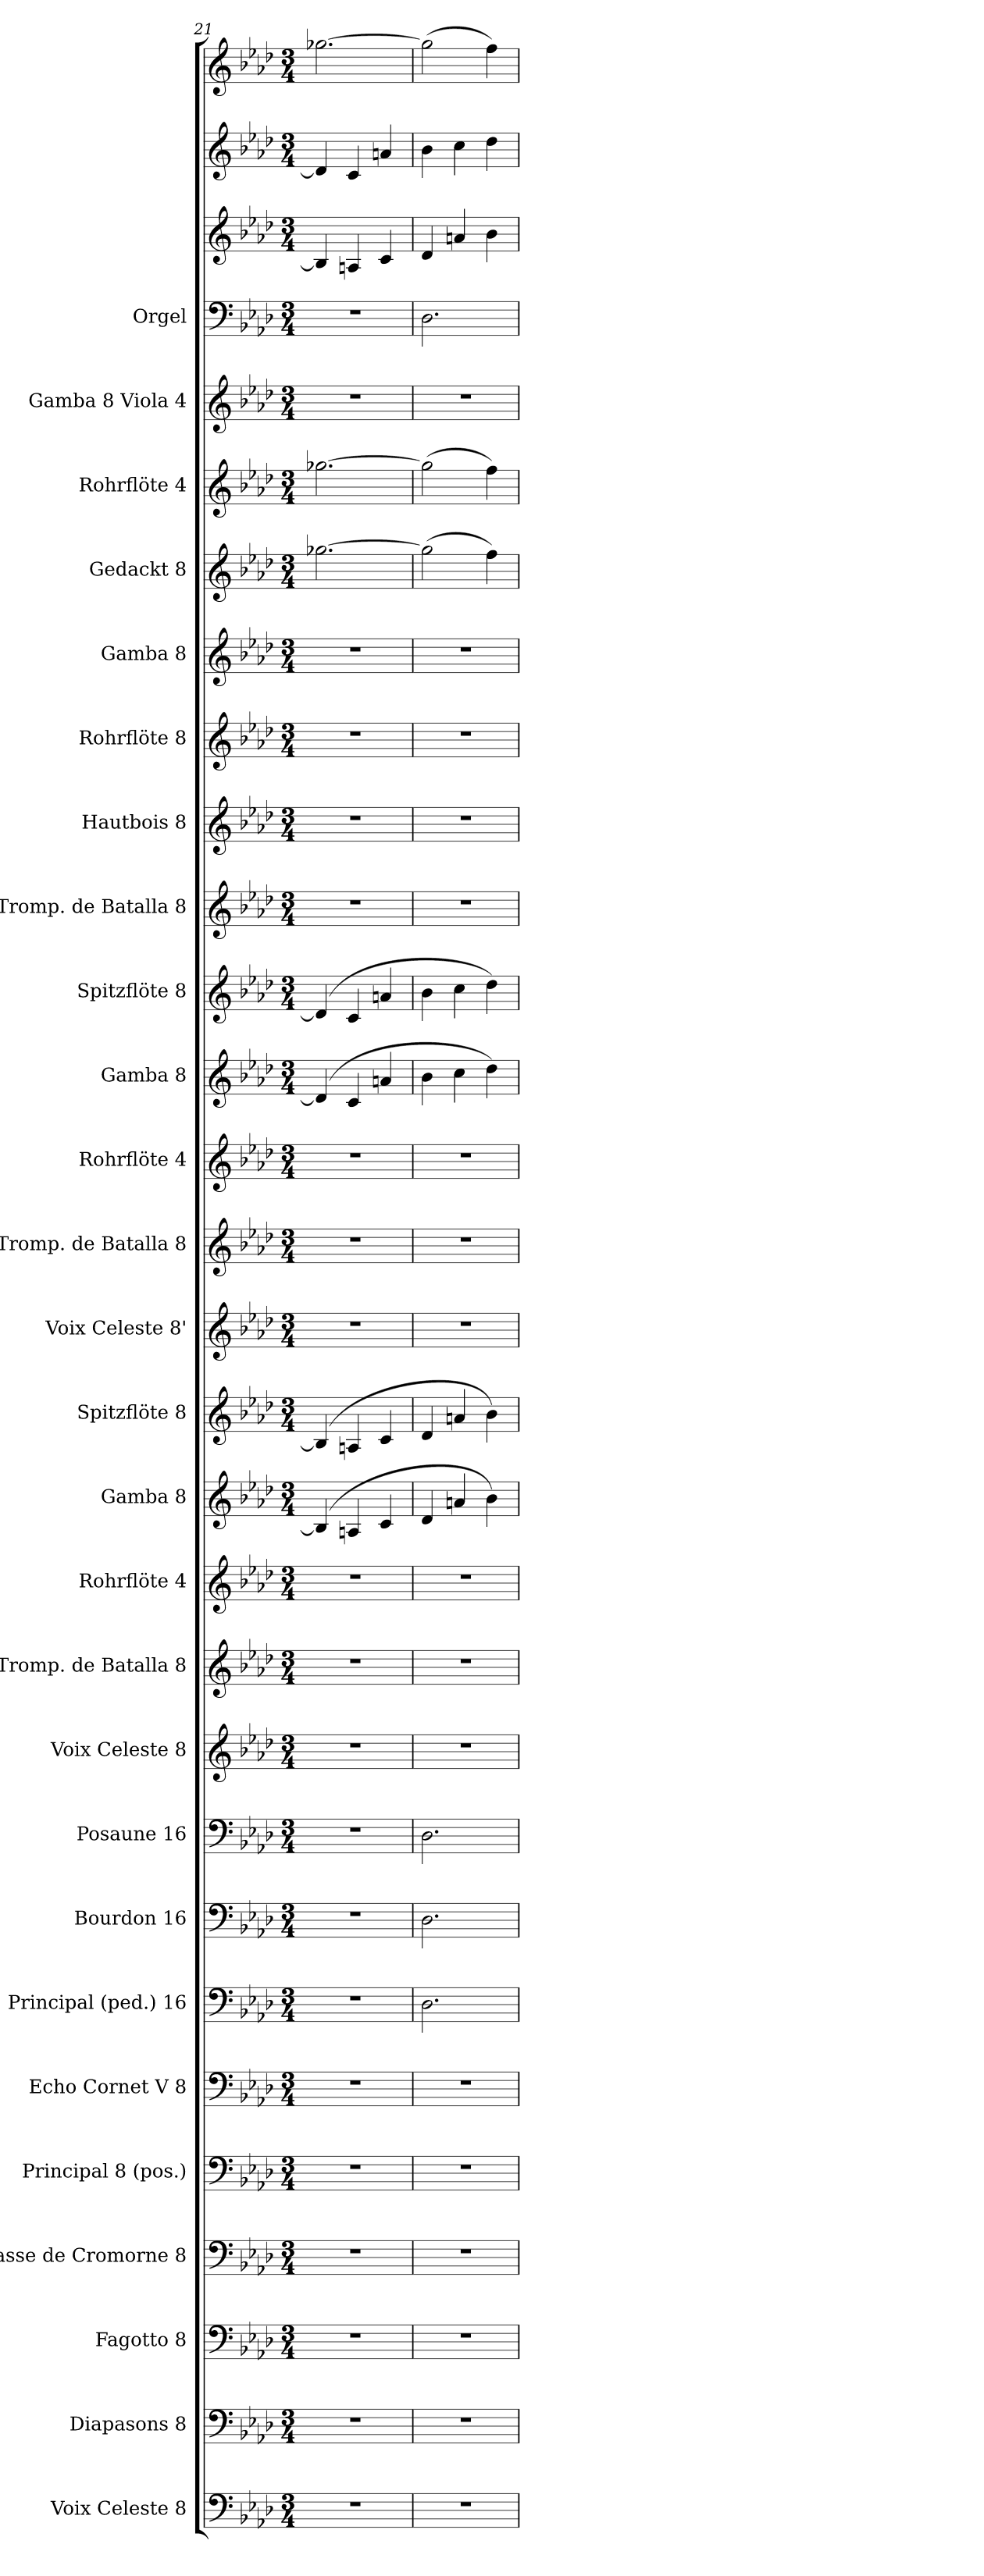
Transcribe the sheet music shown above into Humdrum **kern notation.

**kern	**kern	**kern	**kern	**kern	**kern	**kern	**kern	**kern	**kern	**kern	**kern	**kern	**kern	**kern	**kern	**kern	**kern	**kern	**kern	**kern	**kern	**kern	**kern	**kern	**kern	**kern	**kern	**kern	**kern
*part27	*part26	*part25	*part24	*part23	*part22	*part21	*part20	*part19	*part18	*part17	*part16	*part15	*part14	*part13	*part12	*part11	*part10	*part9	*part8	*part7	*part6	*part5	*part4	*part3	*part2	*part1	*part1	*part1	*part1
*staff30	*staff29	*staff28	*staff27	*staff26	*staff25	*staff24	*staff23	*staff22	*staff21	*staff20	*staff19	*staff18	*staff17	*staff16	*staff15	*staff14	*staff13	*staff12	*staff11	*staff10	*staff9	*staff8	*staff7	*staff6	*staff5	*staff4	*staff3	*staff2	*staff1
*I"Voix Celeste 8	*I"Diapasons 8	*I"Fagotto 8	*I"Basse de Cromorne 8	*I"Principal 8 (pos.)	*I"Echo Cornet V 8	*I"Principal (ped.) 16	*I"Bourdon 16	*I"Posaune 16	*I"Voix Celeste 8	*I"Tromp. de Batalla 8	*I"Rohrflöte 4	*I"Gamba 8	*I"Spitzflöte 8	*I"Voix Celeste 8'	*I"Tromp. de Batalla 8	*I"Rohrflöte 4	*I"Gamba 8	*I"Spitzflöte 8	*I"Tromp. de Batalla 8	*I"Hautbois 8	*I"Rohrflöte 8	*I"Gamba 8	*I"Gedackt 8	*I"Rohrflöte 4	*I"Gamba 8 Viola 4	*I"Orgel	*	*	*
*clefF4	*clefF4	*clefF4	*clefF4	*clefF4	*clefF4	*clefF4	*clefF4	*clefF4	*clefG2	*clefG2	*clefG2	*clefG2	*clefG2	*clefG2	*clefG2	*clefG2	*clefG2	*clefG2	*clefG2	*clefG2	*clefG2	*clefG2	*clefG2	*clefG2	*clefG2	*clefF4	*clefG2	*clefG2	*clefG2
*k[b-e-a-d-]	*k[b-e-a-d-]	*k[b-e-a-d-]	*k[b-e-a-d-]	*k[b-e-a-d-]	*k[b-e-a-d-]	*k[b-e-a-d-]	*k[b-e-a-d-]	*k[b-e-a-d-]	*k[b-e-a-d-]	*k[b-e-a-d-]	*k[b-e-a-d-]	*k[b-e-a-d-]	*k[b-e-a-d-]	*k[b-e-a-d-]	*k[b-e-a-d-]	*k[b-e-a-d-]	*k[b-e-a-d-]	*k[b-e-a-d-]	*k[b-e-a-d-]	*k[b-e-a-d-]	*k[b-e-a-d-]	*k[b-e-a-d-]	*k[b-e-a-d-]	*k[b-e-a-d-]	*k[b-e-a-d-]	*k[b-e-a-d-]	*k[b-e-a-d-]	*k[b-e-a-d-]	*k[b-e-a-d-]
*M3/4	*M3/4	*M3/4	*M3/4	*M3/4	*M3/4	*M3/4	*M3/4	*M3/4	*M3/4	*M3/4	*M3/4	*M3/4	*M3/4	*M3/4	*M3/4	*M3/4	*M3/4	*M3/4	*M3/4	*M3/4	*M3/4	*M3/4	*M3/4	*M3/4	*M3/4	*M3/4	*M3/4	*M3/4	*M3/4
=21	=21	=21	=21	=21	=21	=21	=21	=21	=21	=21	=21	=21	=21	=21	=21	=21	=21	=21	=21	=21	=21	=21	=21	=21	=21	=21	=21	=21	=21
2.r	2.r	2.r	2.r	2.r	2.r	2.r	2.r	2.r	2.r	2.r	2.r	(>4B-/]	(>4B-/]	2.r	2.r	2.r	(>4d-/]	(>4d-/]	2.r	2.r	2.r	2.r	[2.gg-X\	[2.gg-X\	2.r	2.r	4B-/]	4d-/]	[2.gg-X\
.	.	.	.	.	.	.	.	.	.	.	.	4An/	4An/	.	.	.	4c/	4c/	.	.	.	.	.	.	.	.	4An/	4c/	.
.	.	.	.	.	.	.	.	.	.	.	.	4c/	4c/	.	.	.	4an/	4an/	.	.	.	.	.	.	.	.	4c/	4an/	.
=22	=22	=22	=22	=22	=22	=22	=22	=22	=22	=22	=22	=22	=22	=22	=22	=22	=22	=22	=22	=22	=22	=22	=22	=22	=22	=22	=22	=22	=22
2.r	2.r	2.r	2.r	2.r	2.r	2.D-\	2.D-\	2.D-\	2.r	2.r	2.r	4d-/	4d-/	2.r	2.r	2.r	4b-\	4b-\	2.r	2.r	2.r	2.r	(>2gg-\]	(>2gg-\]	2.r	2.D-\	4d-/	4b-\	(>2gg-\]
.	.	.	.	.	.	.	.	.	.	.	.	4an/	4an/	.	.	.	4cc\	4cc\	.	.	.	.	.	.	.	.	4an/	4cc\	.
.	.	.	.	.	.	.	.	.	.	.	.	4b-\)	4b-\)	.	.	.	4dd-\)	4dd-\)	.	.	.	.	4ff\)	4ff\)	.	.	4b-\	4dd-\	4ff\)
=	=	=	=	=	=	=	=	=	=	=	=	=	=	=	=	=	=	=	=	=	=	=	=	=	=	=	=	=	=
*-	*-	*-	*-	*-	*-	*-	*-	*-	*-	*-	*-	*-	*-	*-	*-	*-	*-	*-	*-	*-	*-	*-	*-	*-	*-	*-	*-	*-	*-
